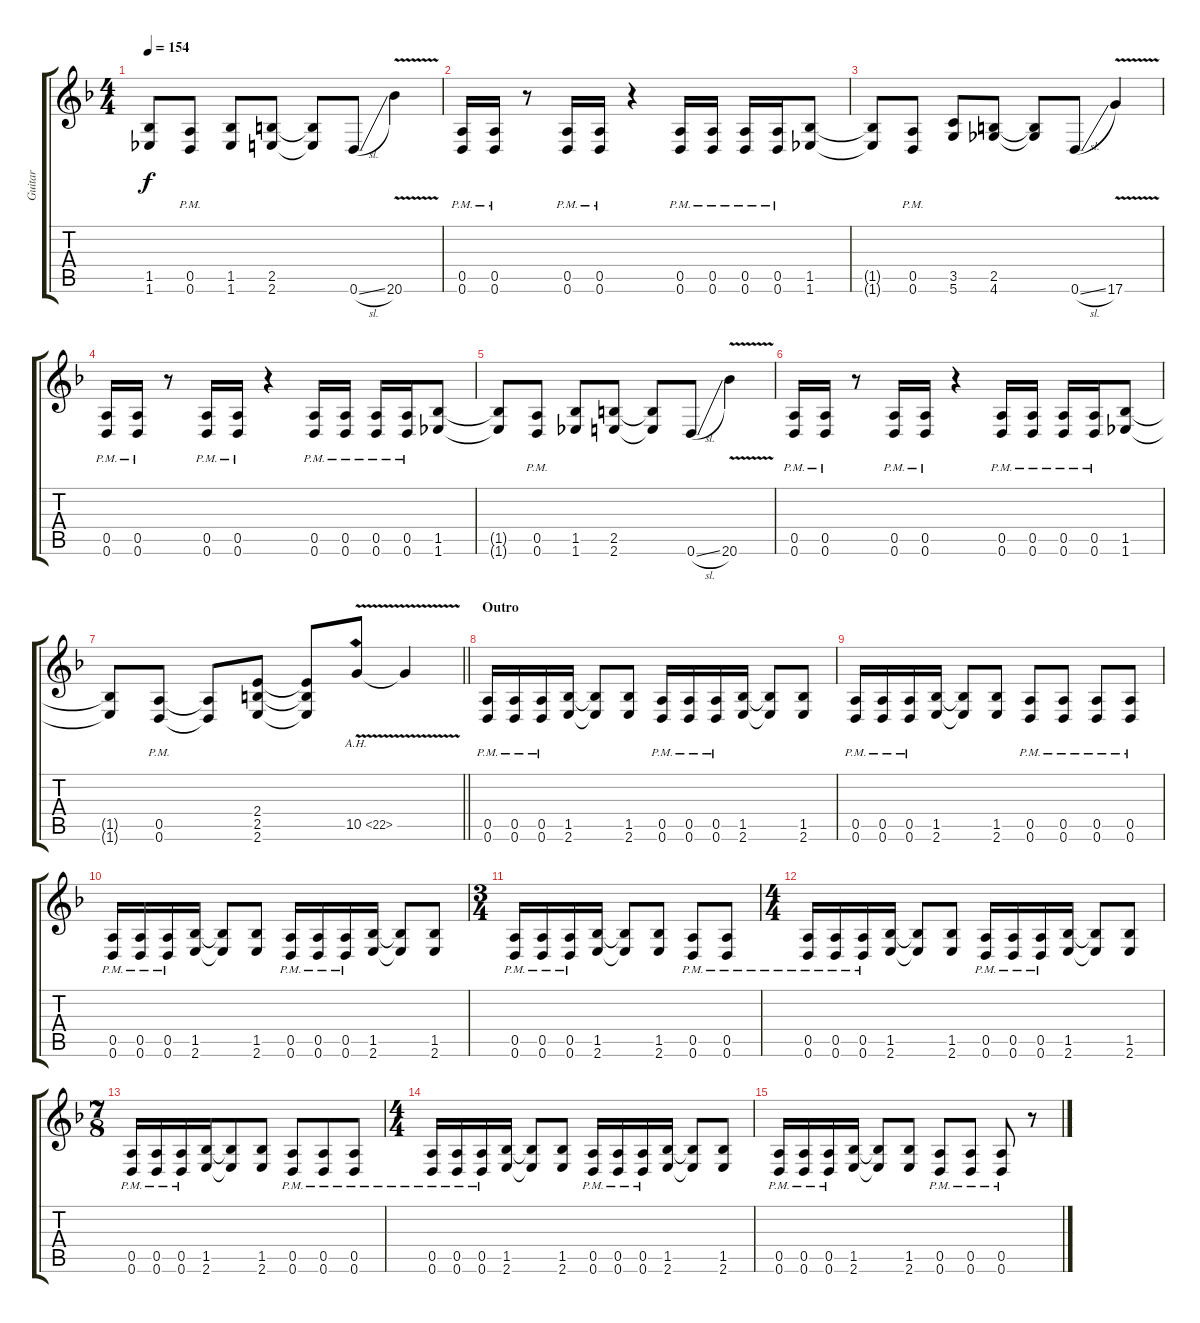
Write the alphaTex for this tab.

\track ("Guitar" "Guitar") {instrument distortionguitar}
\staff {score tabs}
\tuning (E4 B3 G3 D3 A2 D2) {hide}
\ts (4 4)
\tempo 154
\clef g2
\ks dminor
(1.5{t} 1.6{t}).8{dy f} (0.5{pm} 0.6{pm}).8 (1.5 1.6).8 (2.5 2.6).8 (2.5{t} 2.6{t}).8 0.6{sl}.8 20.6{v}.4 |
(0.5{pm} 0.6{pm}).16 (0.5{pm} 0.6{pm}).16 r.8 (0.5{pm} 0.6{pm}).16 (0.5{pm} 0.6{pm}).16 r.4 (0.5{pm} 0.6{pm}).16 (0.5{pm} 0.6{pm}).16 (0.5{pm} 0.6{pm}).16 (0.5{pm} 0.6{pm}).16 (1.5 1.6).8 |
(1.5{t} 1.6{t}).8 (0.5{pm} 0.6{pm}).8 (3.5 5.6).8 (2.5 4.6).8 (2.5{t} 4.6{t}).8 0.6{sl}.8 17.6{v}.4 |
(0.5{pm} 0.6{pm}).16 (0.5{pm} 0.6{pm}).16 r.8 (0.5{pm} 0.6{pm}).16 (0.5{pm} 0.6{pm}).16 r.4 (0.5{pm} 0.6{pm}).16 (0.5{pm} 0.6{pm}).16 (0.5{pm} 0.6{pm}).16 (0.5{pm} 0.6{pm}).16 (1.5 1.6).8 |
(1.5{t} 1.6{t}).8 (0.5{pm} 0.6{pm}).8 (1.5 1.6).8 (2.5 2.6).8 (2.5{t} 2.6{t}).8 0.6{sl}.8 20.6{v}.4 |
(0.5{pm} 0.6{pm}).16 (0.5{pm} 0.6{pm}).16 r.8 (0.5{pm} 0.6{pm}).16 (0.5{pm} 0.6{pm}).16 r.4 (0.5{pm} 0.6{pm}).16 (0.5{pm} 0.6{pm}).16 (0.5{pm} 0.6{pm}).16 (0.5{pm} 0.6{pm}).16 (1.5 1.6).8 |
\barLineRight lightlight
(1.5{t} 1.6{t}).8 (0.5{pm} 0.6{pm}).8 (0.5{t} 0.6{t}).8 (2.4 2.5 2.6).8 (2.4{t} 2.5{t} 2.6{t}).8 10.5{ah 12 v}.8 10.5{v t}.4 |
\section ("" "Outro")
(0.5{pm} 0.6{pm}).16 (0.5{pm} 0.6{pm}).16 (0.5{pm} 0.6{pm}).16 (1.5 2.6).16 (1.5{t} 2.6{t}).8 (1.5 2.6).8 (0.5{pm} 0.6{pm}).16 (0.5{pm} 0.6{pm}).16 (0.5{pm} 0.6{pm}).16 (1.5 2.6).16 (1.5{t} 2.6{t}).8 (1.5 2.6).8 |
(0.5{pm} 0.6{pm}).16 (0.5{pm} 0.6{pm}).16 (0.5{pm} 0.6{pm}).16 (1.5 2.6).16 (1.5{t} 2.6{t}).8 (1.5 2.6).8 (0.5{pm} 0.6{pm}).8 (0.5{pm} 0.6{pm}).8 (0.5{pm} 0.6{pm}).8 (0.5{pm} 0.6{pm}).8 |
(0.5{pm} 0.6{pm}).16 (0.5{pm} 0.6{pm}).16 (0.5{pm} 0.6{pm}).16 (1.5 2.6).16 (1.5{t} 2.6{t}).8 (1.5 2.6).8 (0.5{pm} 0.6{pm}).16 (0.5{pm} 0.6{pm}).16 (0.5{pm} 0.6{pm}).16 (1.5 2.6).16 (1.5{t} 2.6{t}).8 (1.5 2.6).8 |
\ts (3 4)
(0.5{pm} 0.6{pm}).16 (0.5{pm} 0.6{pm}).16 (0.5{pm} 0.6{pm}).16 (1.5 2.6).16 (1.5{t} 2.6{t}).8 (1.5 2.6).8 (0.5{pm} 0.6{pm}).8 (0.5{pm} 0.6{pm}).8 |
\ts (4 4)
(0.5{pm} 0.6{pm}).16 (0.5{pm} 0.6{pm}).16 (0.5{pm} 0.6{pm}).16 (1.5 2.6).16 (1.5{t} 2.6{t}).8 (1.5 2.6).8 (0.5{pm} 0.6{pm}).16 (0.5{pm} 0.6{pm}).16 (0.5{pm} 0.6{pm}).16 (1.5 2.6).16 (1.5{t} 2.6{t}).8 (1.5 2.6).8 |
\ts (7 8)
(0.5{pm} 0.6{pm}).16 (0.5{pm} 0.6{pm}).16 (0.5{pm} 0.6{pm}).16 (1.5 2.6).16 (1.5{t} 2.6{t}).8 (1.5 2.6).8 (0.5{pm} 0.6{pm}).8 (0.5{pm} 0.6{pm}).8 (0.5{pm} 0.6{pm}).8 |
\ts (4 4)
(0.5{pm} 0.6{pm}).16 (0.5{pm} 0.6{pm}).16 (0.5{pm} 0.6{pm}).16 (1.5 2.6).16 (1.5{t} 2.6{t}).8 (1.5 2.6).8 (0.5{pm} 0.6{pm}).16 (0.5{pm} 0.6{pm}).16 (0.5{pm} 0.6{pm}).16 (1.5 2.6).16 (1.5{t} 2.6{t}).8 (1.5 2.6).8 |
(0.5{pm} 0.6{pm}).16 (0.5{pm} 0.6{pm}).16 (0.5{pm} 0.6{pm}).16 (1.5 2.6).16 (1.5{t} 2.6{t}).8 (1.5 2.6).8 (0.5{pm} 0.6{pm}).8 (0.5{pm} 0.6{pm}).8 (0.5{pm} 0.6{pm}).8 r.8
